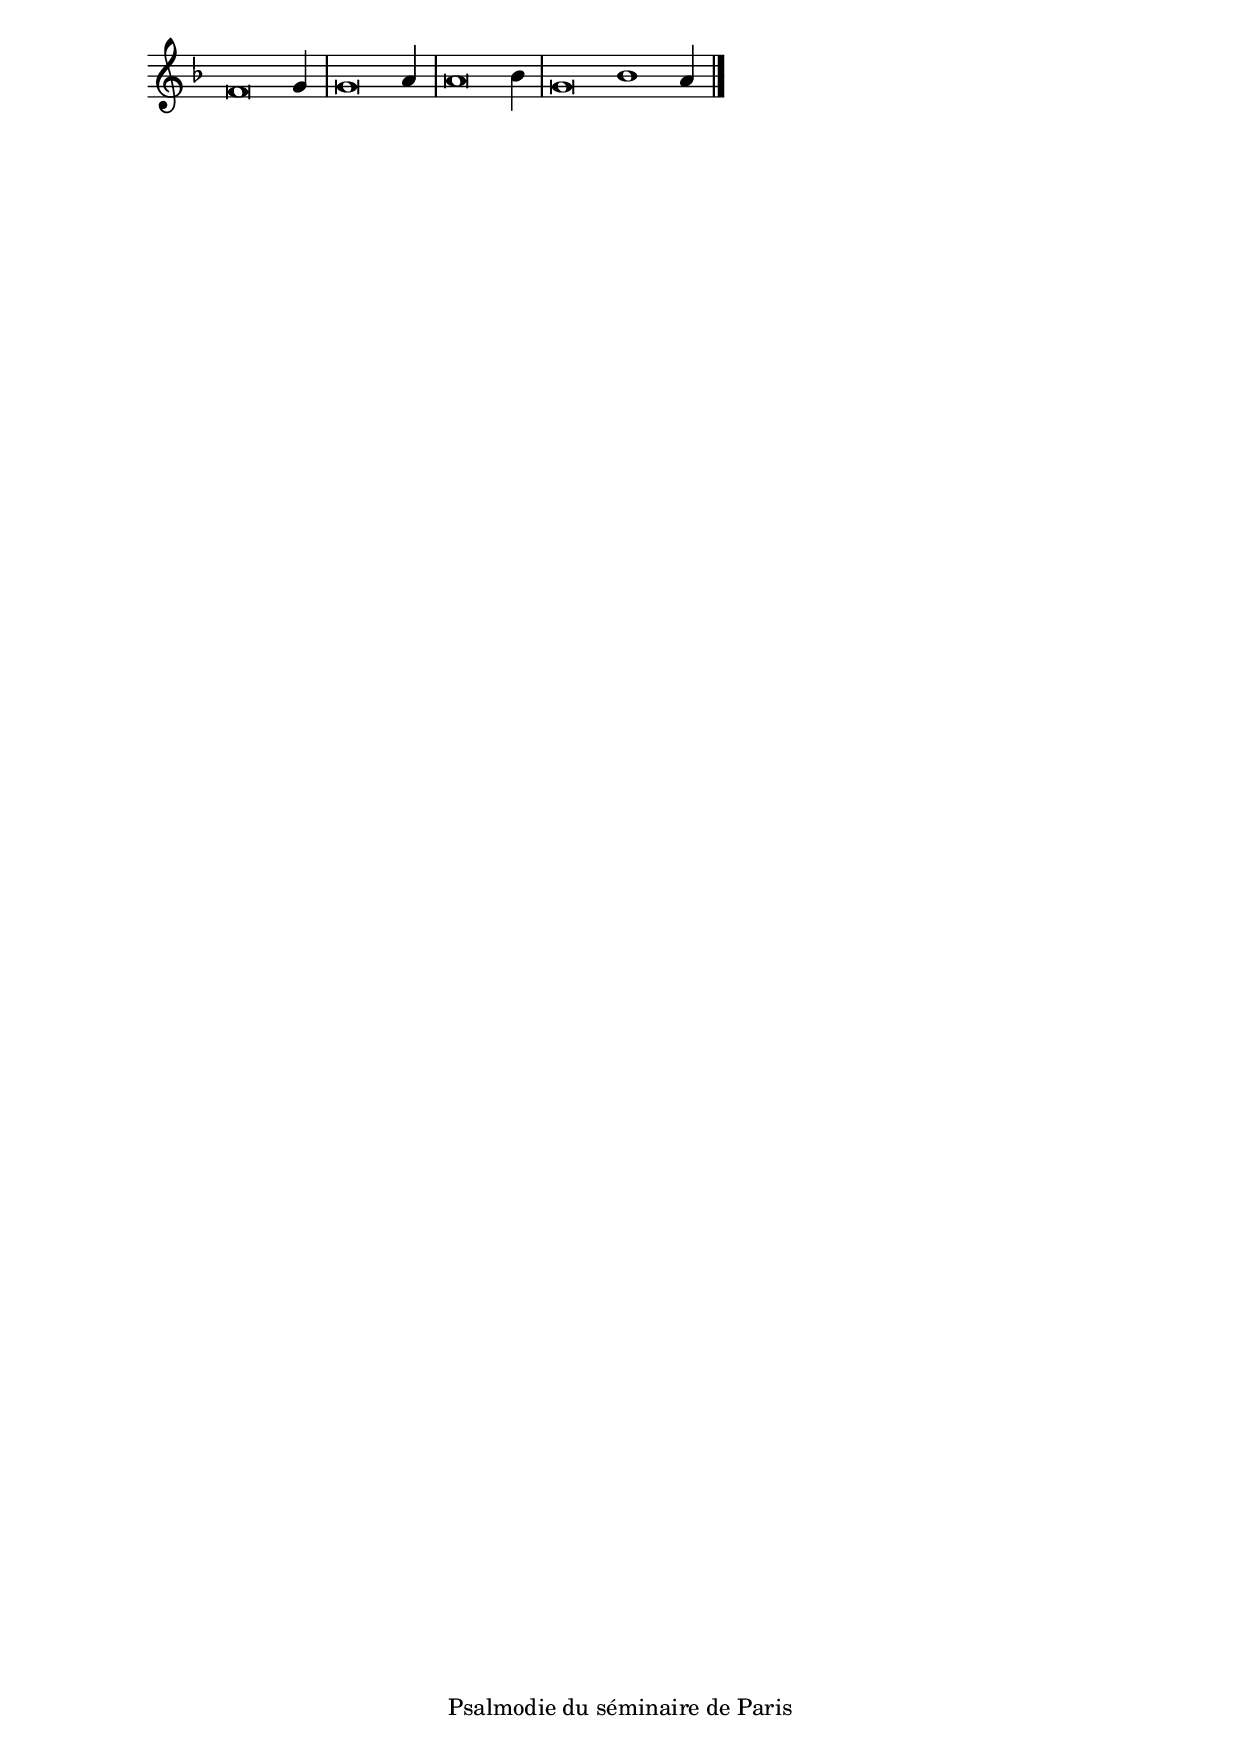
\version "2.20.0"
\language "italiano"

stemOff = \hide Staff.Stem
stemOn  = \undo \stemOff

\header {
  %title = "Psaume 140"
  %tagline = ##f
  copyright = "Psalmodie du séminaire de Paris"
}

\score {
  \new Staff \with { \remove "Time_signature_engraver" }
  \relative
  {
    \key fa \major
    \cadenzaOn
    \stemOff fa'\breve \stemOn sol4
    \bar "|"
    \stemOff sol\breve \stemOn la4
    \bar "|"
    \stemOff la\breve \stemOn sib4
    \bar "|"
    \stemOff sol\breve sib1 \stemOn la4
    \bar "|."
  }
}